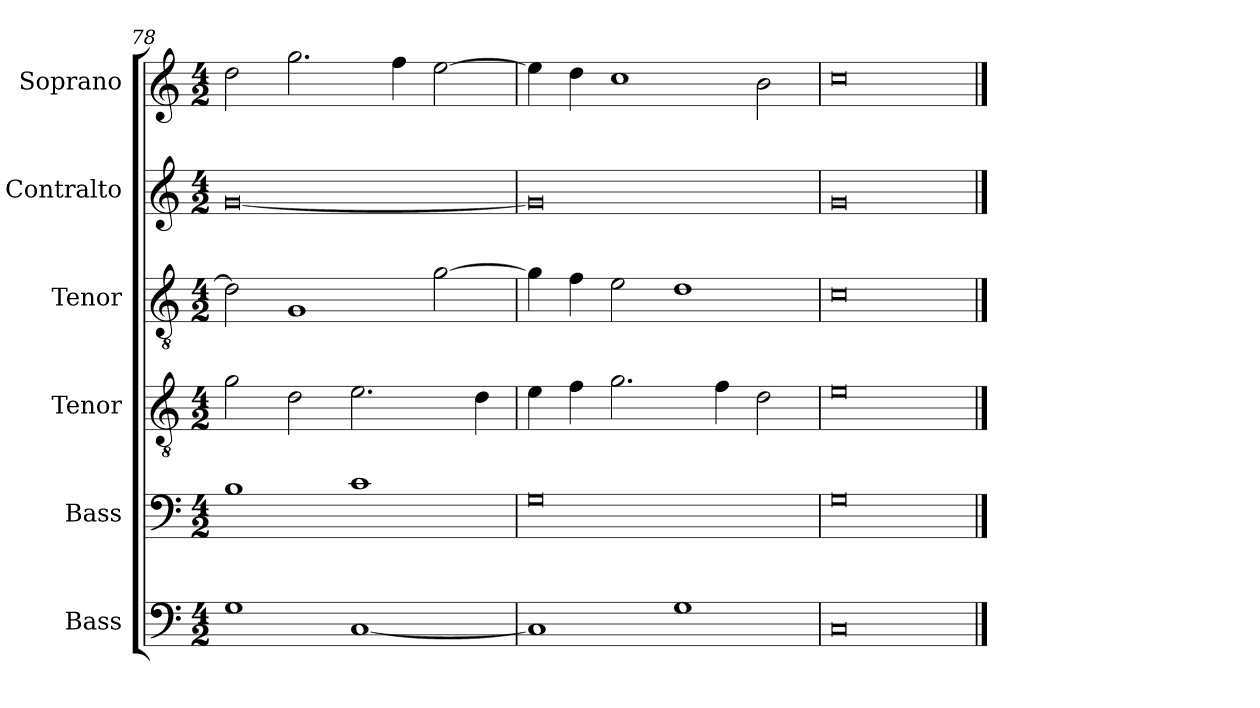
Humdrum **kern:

**kern	**kern	**kern	**kern	**kern	**kern
*part6	*part5	*part4	*part3	*part2	*part1
*staff6	*staff5	*staff4	*staff3	*staff2	*staff1
*I"Bass	*I"Bass	*I"Tenor	*I"Tenor	*I"Contralto	*I"Soprano
*I'B	*I'B	*I'T	*I'T	*I'A	*I'S
*clefF4	*clefF4	*clefGv2	*clefGv2	*clefG2	*clefG2
*k[]	*k[]	*k[]	*k[]	*k[]	*k[]
*C:ion	*C:ion	*C:ion	*C:ion	*C:ion	*C:ion
*M4/2	*M4/2	*M4/2	*M4/2	*M4/2	*M4/2
=78	=78	=78	=78	=78	=78
1G	1B	2g	2d]	[0g	2dd
.	.	2d	1G	.	2.gg
[1C	1c	2.e	.	.	.
.	.	.	.	.	4ff
.	.	.	[2g	.	[2ee
.	.	4d	.	.	.
=79	=79	=79	=79	=79	=79
1C]	0G	4e	4g]	0g]	4ee]
.	.	4f	4f	.	4dd
.	.	2.g	2e	.	1cc
1G	.	.	1d	.	.
.	.	4f	.	.	.
.	.	2d	.	.	2b
=80	=80	=80	=80	=80	=80
0C	0G	0e	0c	0g	0cc
==	==	==	==	==	==
*-	*-	*-	*-	*-	*-
